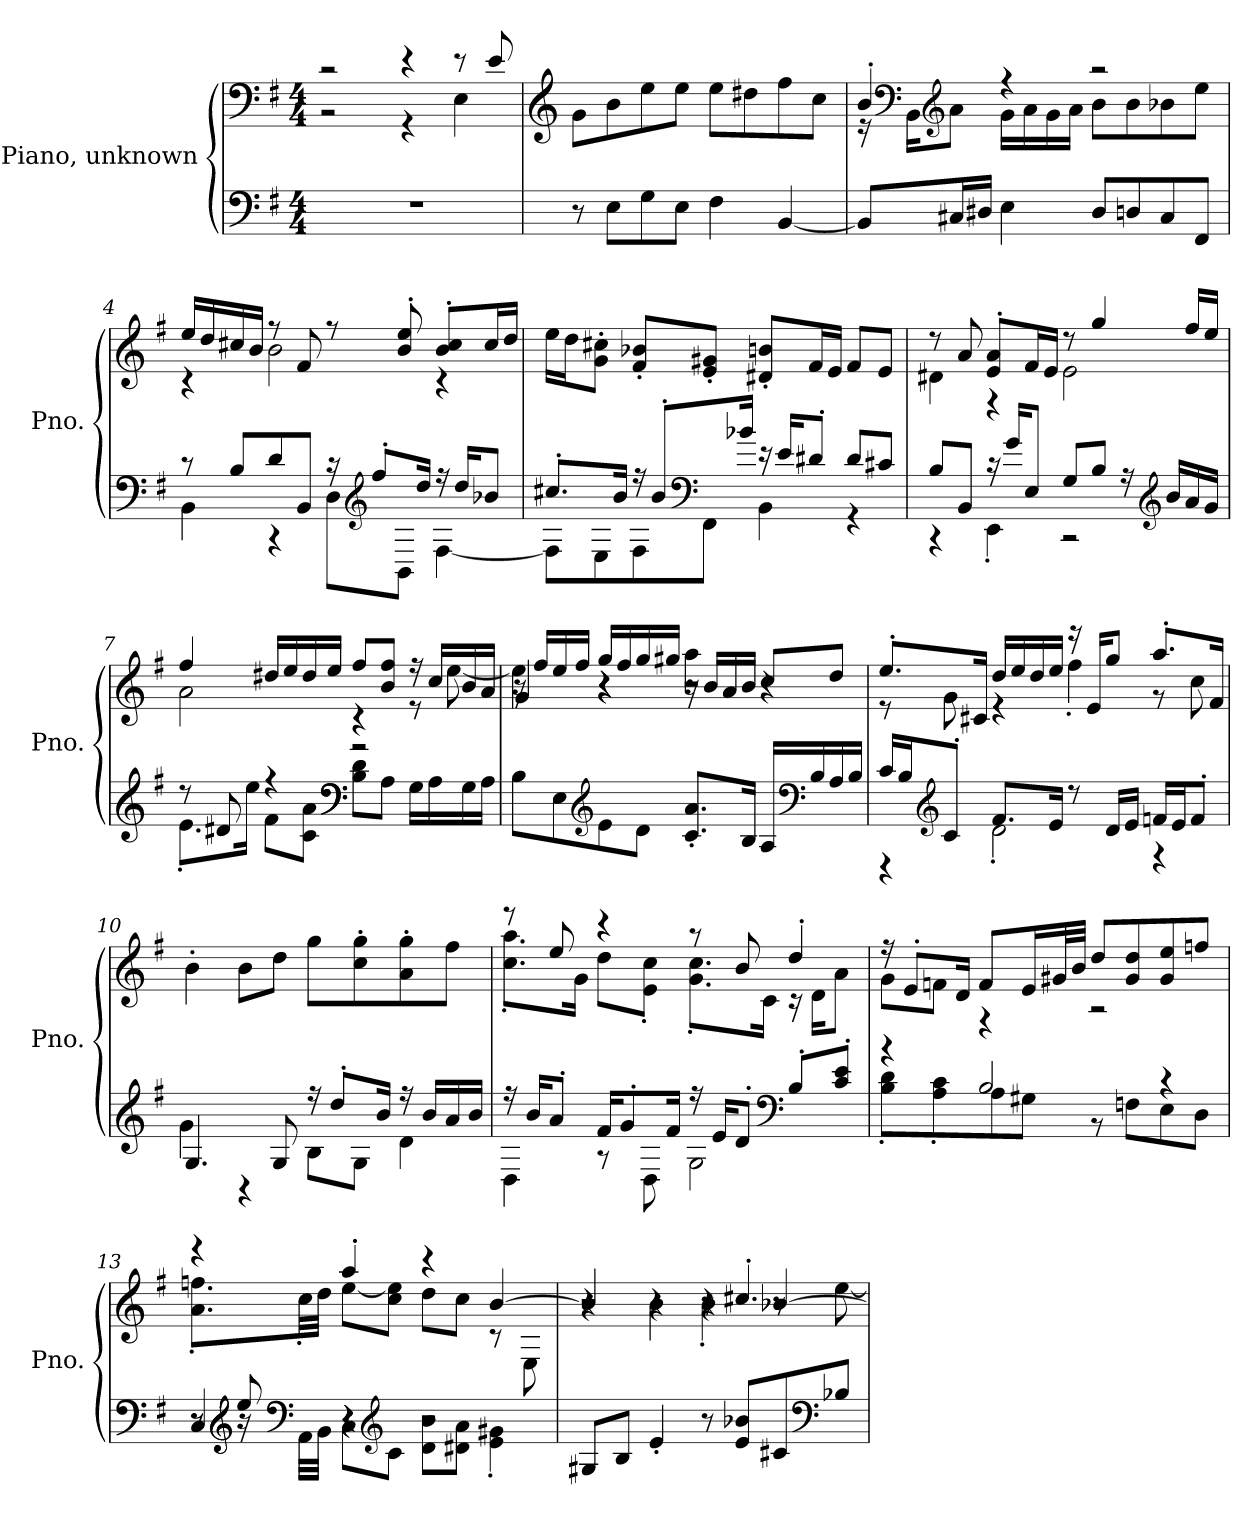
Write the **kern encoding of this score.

**kern	**kern
*part1	*part1
*staff2	*staff1
*I"Piano, unknown	*
*I'Pno.	*
*clefF4	*clefF4
*k[f#]	*k[f#]
*M4/4	*M4/4
*MM120	*MM120
=1	=1
*	*^
1r	2r	2r
.	4r	4r
.	8r	4E\
.	8e/	.
*	*v	*v
=2	=2
*	*clefG2
8r	8g\L
8E\L	8b\
8G\	8ee\
8E\J	8ee\J
4F#\	8ee\L
.	8dd#X\
[4BB/	8ff#\
.	8cc\J
=3	=3
*	*^
8BB/L]	4b'/	16r
*	*clefF4	*
.	.	16BB\KL
*	*clefG2	*
16C#X/L	.	8a\J
16D#X/JJ	.	.
4E\	4r	16g\LL
.	.	16a\
.	.	16g\
.	.	16a\JJ
8D#/L	2r	8b\L
8Dn/	.	8b\
8C#/	.	8b-X\
8FF#/J	.	8ee\J
!!LO:LB:g=z	!!
=4	=4	=4
*^	*	*
8r	4BB\	16ee/LL	4r
.	.	16dd/	.
8B/L	.	16cc#X/	.
.	.	16b/JJ	.
8d/	4r	8r	2b\
8BB/J	.	8f#/	.
16r	8D\L	8r	.
*clefG2	*	*	*
8ff#'/L	.	.	.
.	8BB\J	8b/' 8ee/'	.
16dd/Jk	.	.	.
16r	[4F#\	8b/' 8cc#/'L	4r
16dd/KL	.	.	.
8b-X/J	.	16cc#/L	.
.	.	16dd/JJ	.
*	*	*v	*v
=5	=5	=5
8.cc#X'/L	8F#\L]	16ee\LL
.	.	16dd\J
.	8E\	8g\' 8cc#X\'J
16b/Jk	.	.
16r	8F#\	8f#/' 8b-X/'L
8b'/L	.	.
*clefF4	*	*
.	8FF#\J	8e/' 8g#X/'J
16b-X/Jk	.	.
16r	4BB\	8d#X/' 8bn/'L
16e/KL	.	.
8d#X'/J	.	16f#/L
.	.	16e/JJ
8d#/L	4r	8f#/L
8c#X/J	.	8e/J
!!LO:LB:g=z
=6	=6	=6
*	*	*^
8B/L	4r	8r	4d#X\
8BB/J	.	8a/	.
16r	4EE'\	8e/' 8a/'L	4r
16g/KL	.	.	.
8E/J	.	16f#/L	.
.	.	16e/JJ	.
8G/L	2r	8r	2e\
8B/J	.	4gg/	.
16r	.	.	.
*clefG2	*	*	*
16b/LL	.	.	.
16a/	.	16ff#/LL	.
16g/JJ	.	16ee/JJ	.
=7	=7	=7	=7
8r	8.e'\L	4ff#/	2a\
8d#X/	.	.	.
.	16ee\Jk	.	.
4r	8f#\L	16dd#X/LL	.
.	.	16ee/	.
.	8c\ 8a\J	16dd#/	.
.	.	16ee/JJ	.
*clefF4	*	*	*
2r	8B\ 8d#\L	8ff#/L	4r
.	8A\J	8b/ 8ff#/J	.
.	16G\LL	16r	8r
.	16A\	16cc/LL	.
.	16G\	16b/	[8ee\
.	16A\JJ	16a/JJ	.
*v	*v	*	*
!!LO:LB:g=z
=8	=8	=8
*	*	*^
8B\L	16r	4ee\]	4g/
.	16ff#/LL	.	.
8E\	16ee/	.	.
.	16ff#/JJ	.	.
*clefG2	*	*	*
8e\	16gg/LL	4r	4r
.	16ff#/	.	.
8d\J	16gg/	.	.
.	16gg#X/JJ	.	.
8.c/' 8.a/'L	16r	4aa\	2r
.	16b/LL	.	.
.	16a/	.	.
16B/Jk	16b/JJ	.	.
16A/LL	8cc/L	4r	.
*clefF4	*	*	*
16B/	.	.	.
16A/	8dd/J	.	.
16B/JJ	.	.	.
*	*	*v	*v
=9	=9	=9
*^	*	*
16c/LL	4r	8.ee'/L	8r
16B/J	.	.	.
*clefG2	*	*	*
8c'/J	.	.	8g\
.	.	16c#X/Jk	.
8.f#/L	2d'\	16dd/LL	4r
.	.	16ee/	.
.	.	16dd/	.
16e/Jk	.	16ee/JJ	.
8r	.	16r	4ff#'\
.	.	16e/KL	.
16d/LL	.	8gg/J	.
16e/JJ	.	.	.
16fn/LL	4r	8.aa'/L	8r
16e/J	.	.	.
8f'/J	.	.	8cc\
.	.	16f#/Jk	.
*	*	*v	*v
!!LO:LB:g=z
=10	=10	=10
4.G/	4g\	4b'\
.	4r	8b\L
8G/	.	8dd\J
16r	8B\L	8gg\L
8dd'/L	.	.
.	8G\J	8cc\' 8gg\'
16b/Jk	.	.
16r	4d\	8a\' 8gg\'
16b/LL	.	.
16a/	.	8ff#\J
16b/JJ	.	.
=11	=11	=11
*	*	*^
16r	4D\	8r	8.cc\' 8.aa\'L
16b/KL	.	.	.
8a'/J	.	8ee/	.
.	.	.	16g\Jk
16f#/KL	8r	4r	8dd\L
8g'/	.	.	.
.	8D\	.	8e\' 8cc\'J
16f#/Jk	.	.	.
16r	2G\	8r	8.g\' 8.cc\'L
16e/KL	.	.	.
8d'/J	.	8b/	.
.	.	.	16c\Jk
*clefF4	*	*	*
8B'/L	.	4dd'/	16r
.	.	.	16d\KL
8c/' 8e/'J	.	.	8a\J
=12	=12	=12	=12
4r	8B\' 8d\'L	16r	8g\L
.	.	8e'/L	.
.	8A\' 8c\'	.	8fn\J
.	.	16d/Jk	.
2B/	8A\	8f/L	4r
.	8G#X\J	16e/L	.
.	.	32g#X/L	.
.	.	32b/JJJ	.
.	8r	8dd/L	2r
.	8Fn\L	8g#/ 8dd/	.
4r	8E\	8g#/ 8ee/	.
.	8D\J	8ffn/J	.
!!LO:LB:g=z	!!
=13	=13	=13	=13
*	*^	*	*
8r	8r	4C/	4r	8.a\' 8.ffn\'L
*clefG2	*	*	*	*
8ee/	16r	.	.	.
*clefF4	*	*	*	*
.	32AA\LLL	.	.	32cc'\LL
.	32BB\JJJ	.	.	32dd\JJJ
4r	8C\L	4r	4aa'/	[8ee\L
*clefG2	*	*	*	*
.	8c\J	.	.	8cc\ 8ee\]J
2r	8d\ 8b\L	2r	4r	8dd\L
.	8d#X\ 8a\J	.	.	8cc\J
.	4e\' 4g#X\'	.	[4b/	8r
.	.	.	.	8E\
*v	*v	*v	*	*
=14	=14	=14
*	*	*^
8G#X/L	4b/]	4r	2r
8B/J	.	.	.
4e'/	4r	4b\	.
8r	8r	4b'\	4r
8e/ 8b-X/L	4.cc#X'/	.	.
8c#X/	.	8r	[4b-X/
*clefF4	*	*	*
8B-X/J	.	[8ee\	.
*	*v	*v	*v
=	=
*-	*-
